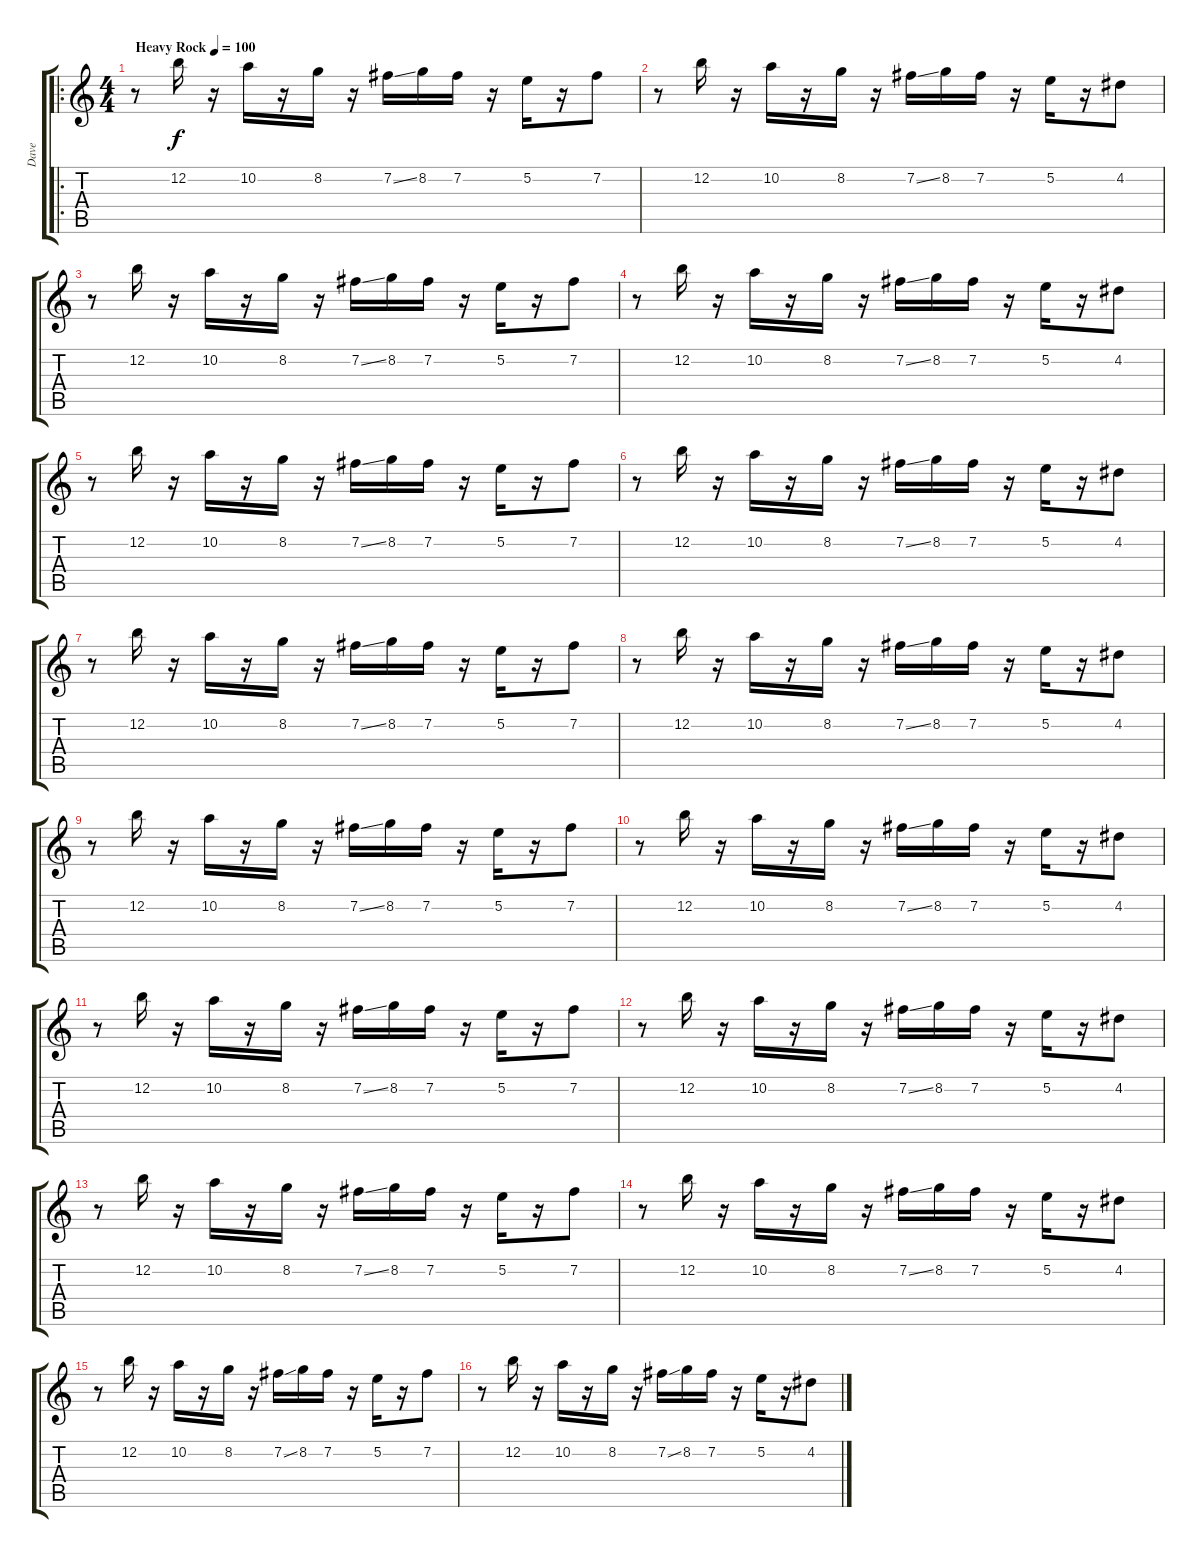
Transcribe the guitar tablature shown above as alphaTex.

\track ("Dave" "Dave") {instrument overdrivenguitar}
\staff {score tabs}
\tuning (E4 B3 G3 D3 A2 E2) {hide}
\ro
\ts (4 4)
\tempo (100 "Heavy Rock")
\tempo 72
\tempo (100 "Heavy Rock")
\clef g2
\ks c
r.8{dy f instrument electricguitarjazz} 12.2.16 r.16 10.2.16 r.16 8.2.16 r.16 7.2{ss}.16 8.2.16 7.2.16 r.16 5.2.16 r.16 7.2.8 |
r.8 12.2.16 r.16 10.2.16 r.16 8.2.16 r.16 7.2{ss}.16 8.2.16 7.2.16 r.16 5.2.16 r.16 4.2.8 |
r.8 12.2.16 r.16 10.2.16 r.16 8.2.16 r.16 7.2{ss}.16 8.2.16 7.2.16 r.16 5.2.16 r.16 7.2.8 |
r.8 12.2.16 r.16 10.2.16 r.16 8.2.16 r.16 7.2{ss}.16 8.2.16 7.2.16 r.16 5.2.16 r.16 4.2.8 |
r.8 12.2.16 r.16 10.2.16 r.16 8.2.16 r.16 7.2{ss}.16 8.2.16 7.2.16 r.16 5.2.16 r.16 7.2.8 |
r.8 12.2.16 r.16 10.2.16 r.16 8.2.16 r.16 7.2{ss}.16 8.2.16 7.2.16 r.16 5.2.16 r.16 4.2.8 |
r.8 12.2.16 r.16 10.2.16 r.16 8.2.16 r.16 7.2{ss}.16 8.2.16 7.2.16 r.16 5.2.16 r.16 7.2.8 |
r.8 12.2.16 r.16 10.2.16 r.16 8.2.16 r.16 7.2{ss}.16 8.2.16 7.2.16 r.16 5.2.16 r.16 4.2.8 |
r.8 12.2.16 r.16 10.2.16 r.16 8.2.16 r.16 7.2{ss}.16 8.2.16 7.2.16 r.16 5.2.16 r.16 7.2.8 |
r.8 12.2.16 r.16 10.2.16 r.16 8.2.16 r.16 7.2{ss}.16 8.2.16 7.2.16 r.16 5.2.16 r.16 4.2.8 |
r.8 12.2.16 r.16 10.2.16 r.16 8.2.16 r.16 7.2{ss}.16 8.2.16 7.2.16 r.16 5.2.16 r.16 7.2.8 |
r.8 12.2.16 r.16 10.2.16 r.16 8.2.16 r.16 7.2{ss}.16 8.2.16 7.2.16 r.16 5.2.16 r.16 4.2.8 |
r.8 12.2.16 r.16 10.2.16 r.16 8.2.16 r.16 7.2{ss}.16 8.2.16 7.2.16 r.16 5.2.16 r.16 7.2.8 |
r.8 12.2.16 r.16 10.2.16 r.16 8.2.16 r.16 7.2{ss}.16 8.2.16 7.2.16 r.16 5.2.16 r.16 4.2.8 |
r.8 12.2.16 r.16 10.2.16 r.16 8.2.16 r.16 7.2{ss}.16 8.2.16 7.2.16 r.16 5.2.16 r.16 7.2.8 |
r.8 12.2.16 r.16 10.2.16 r.16 8.2.16 r.16 7.2{ss}.16 8.2.16 7.2.16 r.16 5.2.16 r.16 4.2.8
